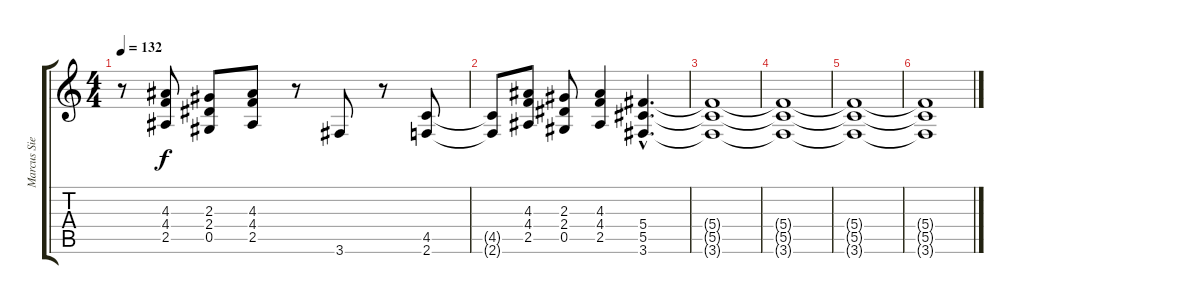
\track ("Marcus Siepen" "Marcus Sie") {instrument distortionguitar}
\staff {score tabs}
\tuning (Eb4 Bb3 Gb3 Db3 Ab2 Eb2) {hide}
\ts (4 4)
\tempo 132
\clef g2
\ks c
r.8{dy f} (4.3 4.4 2.5).8 (2.3 2.4 0.5).8 (4.3 4.4 2.5).8 r.8 3.6.8 r.8 (4.5 2.6).8 |
(4.5{t} 2.6{t}).8 (4.3 4.4 2.5).8 (2.3 2.4 0.5).8 (4.3 4.4 2.5).4 (5.4{hac} 5.5{hac} 3.6{hac}).4{d} |
(5.4{t} 5.5{t} 3.6{t}).1 |
(5.4{t} 5.5{t} 3.6{t}).1 |
(5.4{t} 5.5{t} 3.6{t}).1 |
(5.4{t} 5.5{t} 3.6{t}).1
